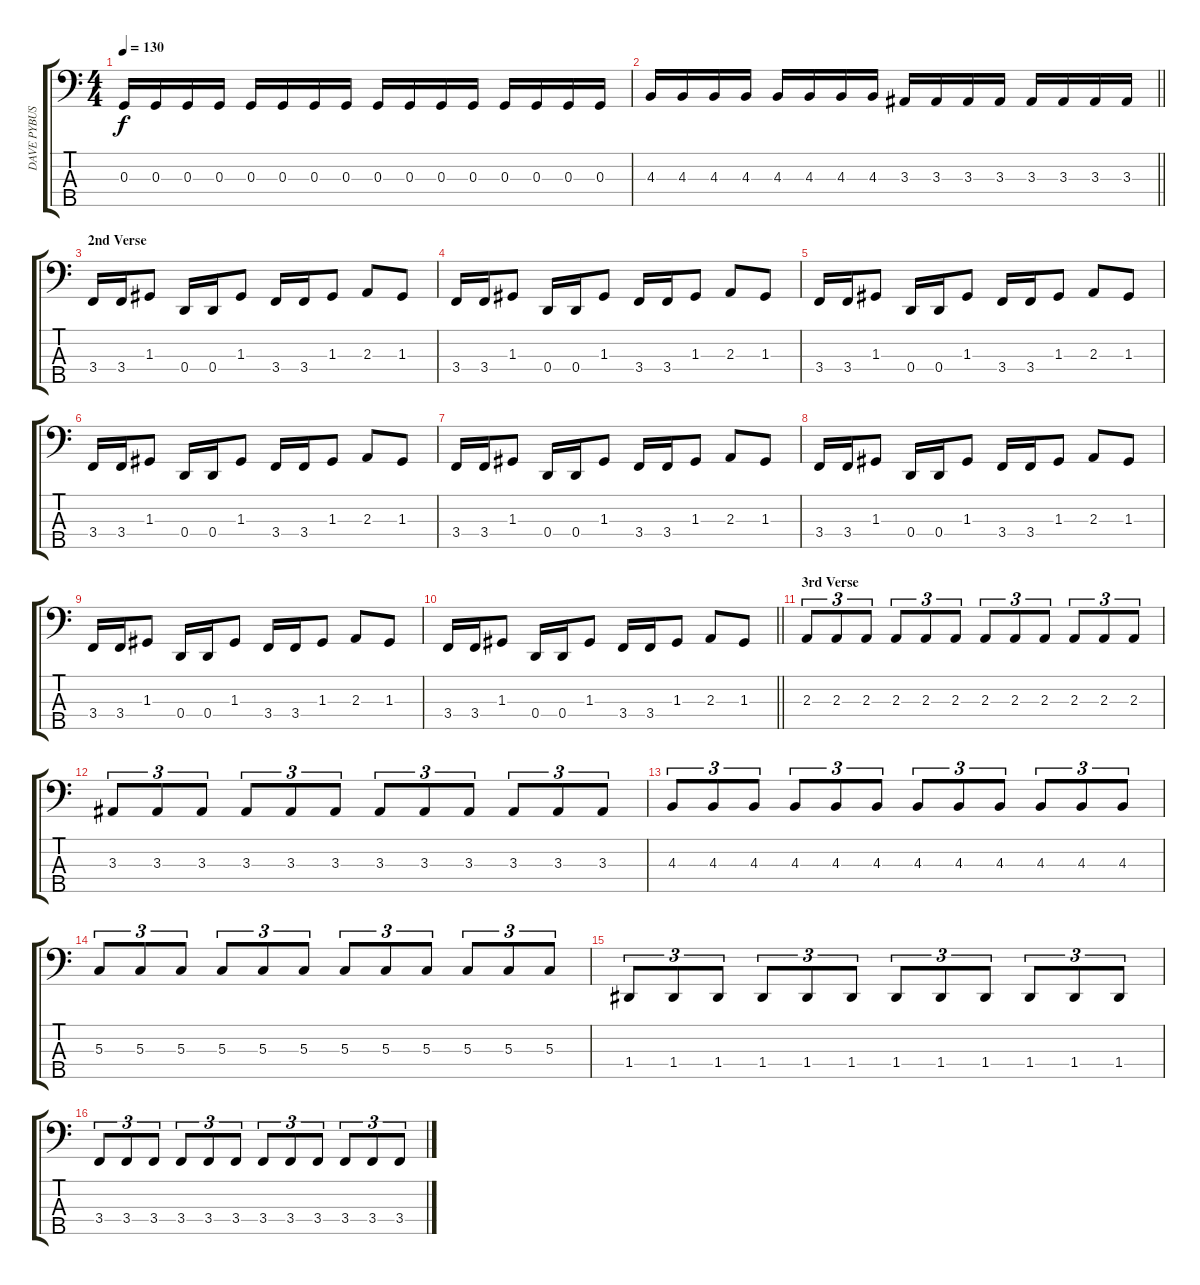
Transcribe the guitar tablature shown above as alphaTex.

\track ("DAVE PYBUS" "DAVE PYBUS") {instrument electricbassfinger}
\staff {score tabs}
\tuning (F2 C2 G1 D1 A0) {hide}
\ts (4 4)
\tempo 130
\clef f4
\ks c
0.3.16{dy f} 0.3.16 0.3.16 0.3.16 0.3.16 0.3.16 0.3.16 0.3.16 0.3.16 0.3.16 0.3.16 0.3.16 0.3.16 0.3.16 0.3.16 0.3.16 |
\barLineRight lightlight
4.3.16 4.3.16 4.3.16 4.3.16 4.3.16 4.3.16 4.3.16 4.3.16 3.3.16 3.3.16 3.3.16 3.3.16 3.3.16 3.3.16 3.3.16 3.3.16 |
\section ("" "2nd Verse")
3.4.16 3.4.16 1.3.8 0.4.16 0.4.16 1.3.8 3.4.16 3.4.16 1.3.8 2.3.8 1.3.8 |
3.4.16 3.4.16 1.3.8 0.4.16 0.4.16 1.3.8 3.4.16 3.4.16 1.3.8 2.3.8 1.3.8 |
3.4.16 3.4.16 1.3.8 0.4.16 0.4.16 1.3.8 3.4.16 3.4.16 1.3.8 2.3.8 1.3.8 |
3.4.16 3.4.16 1.3.8 0.4.16 0.4.16 1.3.8 3.4.16 3.4.16 1.3.8 2.3.8 1.3.8 |
3.4.16 3.4.16 1.3.8 0.4.16 0.4.16 1.3.8 3.4.16 3.4.16 1.3.8 2.3.8 1.3.8 |
3.4.16 3.4.16 1.3.8 0.4.16 0.4.16 1.3.8 3.4.16 3.4.16 1.3.8 2.3.8 1.3.8 |
3.4.16 3.4.16 1.3.8 0.4.16 0.4.16 1.3.8 3.4.16 3.4.16 1.3.8 2.3.8 1.3.8 |
\barLineRight lightlight
3.4.16 3.4.16 1.3.8 0.4.16 0.4.16 1.3.8 3.4.16 3.4.16 1.3.8 2.3.8 1.3.8 |
\section ("" "3rd Verse")
2.3.8{tu (3 2)} 2.3.8{tu (3 2)} 2.3.8{tu (3 2)} 2.3.8{tu (3 2)} 2.3.8{tu (3 2)} 2.3.8{tu (3 2)} 2.3.8{tu (3 2)} 2.3.8{tu (3 2)} 2.3.8{tu (3 2)} 2.3.8{tu (3 2)} 2.3.8{tu (3 2)} 2.3.8{tu (3 2)} |
3.3.8{tu (3 2)} 3.3.8{tu (3 2)} 3.3.8{tu (3 2)} 3.3.8{tu (3 2)} 3.3.8{tu (3 2)} 3.3.8{tu (3 2)} 3.3.8{tu (3 2)} 3.3.8{tu (3 2)} 3.3.8{tu (3 2)} 3.3.8{tu (3 2)} 3.3.8{tu (3 2)} 3.3.8{tu (3 2)} |
4.3.8{tu (3 2)} 4.3.8{tu (3 2)} 4.3.8{tu (3 2)} 4.3.8{tu (3 2)} 4.3.8{tu (3 2)} 4.3.8{tu (3 2)} 4.3.8{tu (3 2)} 4.3.8{tu (3 2)} 4.3.8{tu (3 2)} 4.3.8{tu (3 2)} 4.3.8{tu (3 2)} 4.3.8{tu (3 2)} |
5.3.8{tu (3 2)} 5.3.8{tu (3 2)} 5.3.8{tu (3 2)} 5.3.8{tu (3 2)} 5.3.8{tu (3 2)} 5.3.8{tu (3 2)} 5.3.8{tu (3 2)} 5.3.8{tu (3 2)} 5.3.8{tu (3 2)} 5.3.8{tu (3 2)} 5.3.8{tu (3 2)} 5.3.8{tu (3 2)} |
1.4.8{tu (3 2)} 1.4.8{tu (3 2)} 1.4.8{tu (3 2)} 1.4.8{tu (3 2)} 1.4.8{tu (3 2)} 1.4.8{tu (3 2)} 1.4.8{tu (3 2)} 1.4.8{tu (3 2)} 1.4.8{tu (3 2)} 1.4.8{tu (3 2)} 1.4.8{tu (3 2)} 1.4.8{tu (3 2)} |
3.4.8{tu (3 2)} 3.4.8{tu (3 2)} 3.4.8{tu (3 2)} 3.4.8{tu (3 2)} 3.4.8{tu (3 2)} 3.4.8{tu (3 2)} 3.4.8{tu (3 2)} 3.4.8{tu (3 2)} 3.4.8{tu (3 2)} 3.4.8{tu (3 2)} 3.4.8{tu (3 2)} 3.4.8{tu (3 2)}
